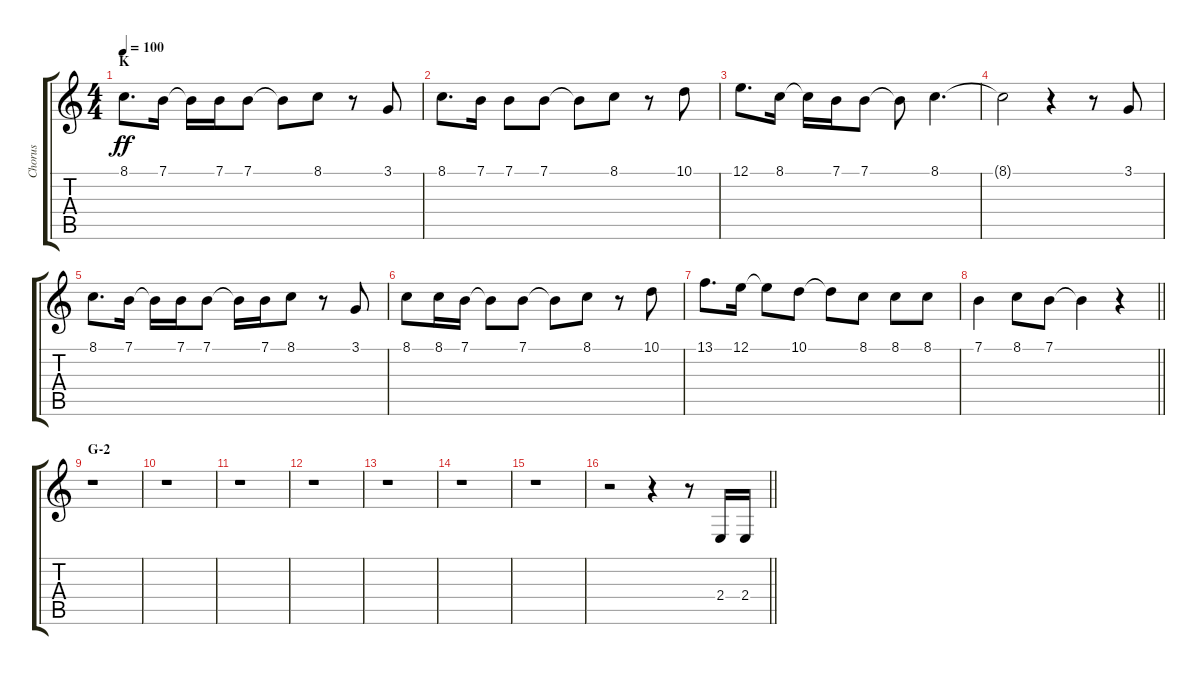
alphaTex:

\track ("Chorus" "Chorus") {instrument voiceoohs}
\staff {score tabs}
\tuning (E4 B3 G3 D3 A2 E2) {hide}
\ts (4 4)
\section ("" "K")
\tempo 100
\clef g2
\ks c
8.1.8{d dy ff} 7.1.16 7.1{t}.16 7.1.16 7.1.8 7.1{t}.8 8.1.8 r.8 3.1.8 |
8.1.8{d} 7.1.16 7.1.8 7.1.8 7.1{t}.8 8.1.8 r.8 10.1.8 |
12.1.8{d} 8.1.16 8.1{t}.16 7.1.16 7.1.8 7.1{t}.8 8.1.4{d} |
8.1{t}.2 r.4 r.8 3.1.8 |
8.1.8{d} 7.1.16 7.1{t}.16 7.1.16 7.1.8 7.1{t}.16 7.1.16 8.1.8 r.8 3.1.8 |
8.1.8 8.1.16 7.1.16 7.1{t}.8 7.1.8 7.1{t}.8 8.1.8 r.8 10.1.8 |
13.1.8{d} 12.1.16 12.1{t}.8 10.1.8 10.1{t}.8 8.1.8 8.1.8 8.1.8 |
\barLineRight lightlight
7.1.4 8.1.8 7.1.8 7.1{t}.4 r.4 |
\section ("" "G-2")
r.1 |
r.1 |
r.1 |
r.1 |
r.1 |
r.1 |
r.1 |
\barLineRight lightlight
r.2 r.4 r.8 2.4.16 2.4.16
